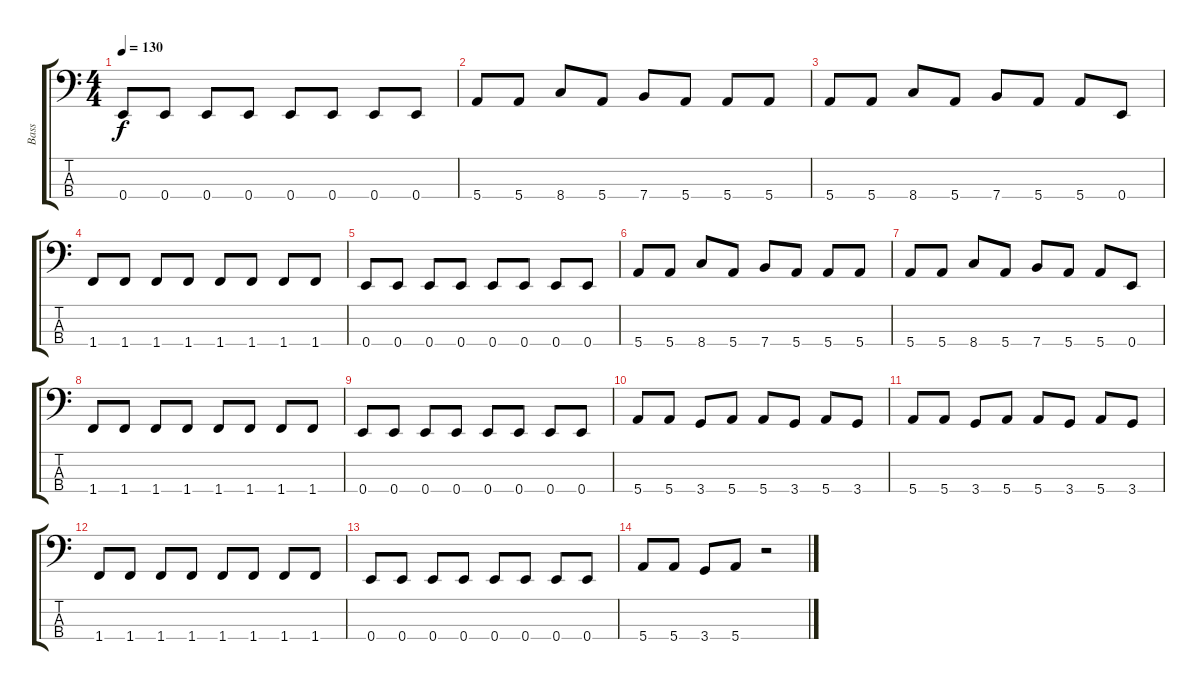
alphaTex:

\track ("Bass" "Bass") {instrument electricbassfinger}
\staff {score tabs}
\tuning (G2 D2 A1 E1) {hide}
\ts (4 4)
\tempo 130
\clef f4
\ks c
0.4.8{dy f} 0.4.8 0.4.8 0.4.8 0.4.8 0.4.8 0.4.8 0.4.8 |
5.4.8 5.4.8 8.4.8 5.4.8 7.4.8 5.4.8 5.4.8 5.4.8 |
5.4.8 5.4.8 8.4.8 5.4.8 7.4.8 5.4.8 5.4.8 0.4.8 |
1.4.8 1.4.8 1.4.8 1.4.8 1.4.8 1.4.8 1.4.8 1.4.8 |
0.4.8 0.4.8 0.4.8 0.4.8 0.4.8 0.4.8 0.4.8 0.4.8 |
5.4.8 5.4.8 8.4.8 5.4.8 7.4.8 5.4.8 5.4.8 5.4.8 |
5.4.8 5.4.8 8.4.8 5.4.8 7.4.8 5.4.8 5.4.8 0.4.8 |
1.4.8 1.4.8 1.4.8 1.4.8 1.4.8 1.4.8 1.4.8 1.4.8 |
0.4.8 0.4.8 0.4.8 0.4.8 0.4.8 0.4.8 0.4.8 0.4.8 |
5.4.8 5.4.8 3.4.8 5.4.8 5.4.8 3.4.8 5.4.8 3.4.8 |
5.4.8 5.4.8 3.4.8 5.4.8 5.4.8 3.4.8 5.4.8 3.4.8 |
1.4.8 1.4.8 1.4.8 1.4.8 1.4.8 1.4.8 1.4.8 1.4.8 |
0.4.8 0.4.8 0.4.8 0.4.8 0.4.8 0.4.8 0.4.8 0.4.8 |
5.4.8 5.4.8 3.4.8 5.4.8 r.2
